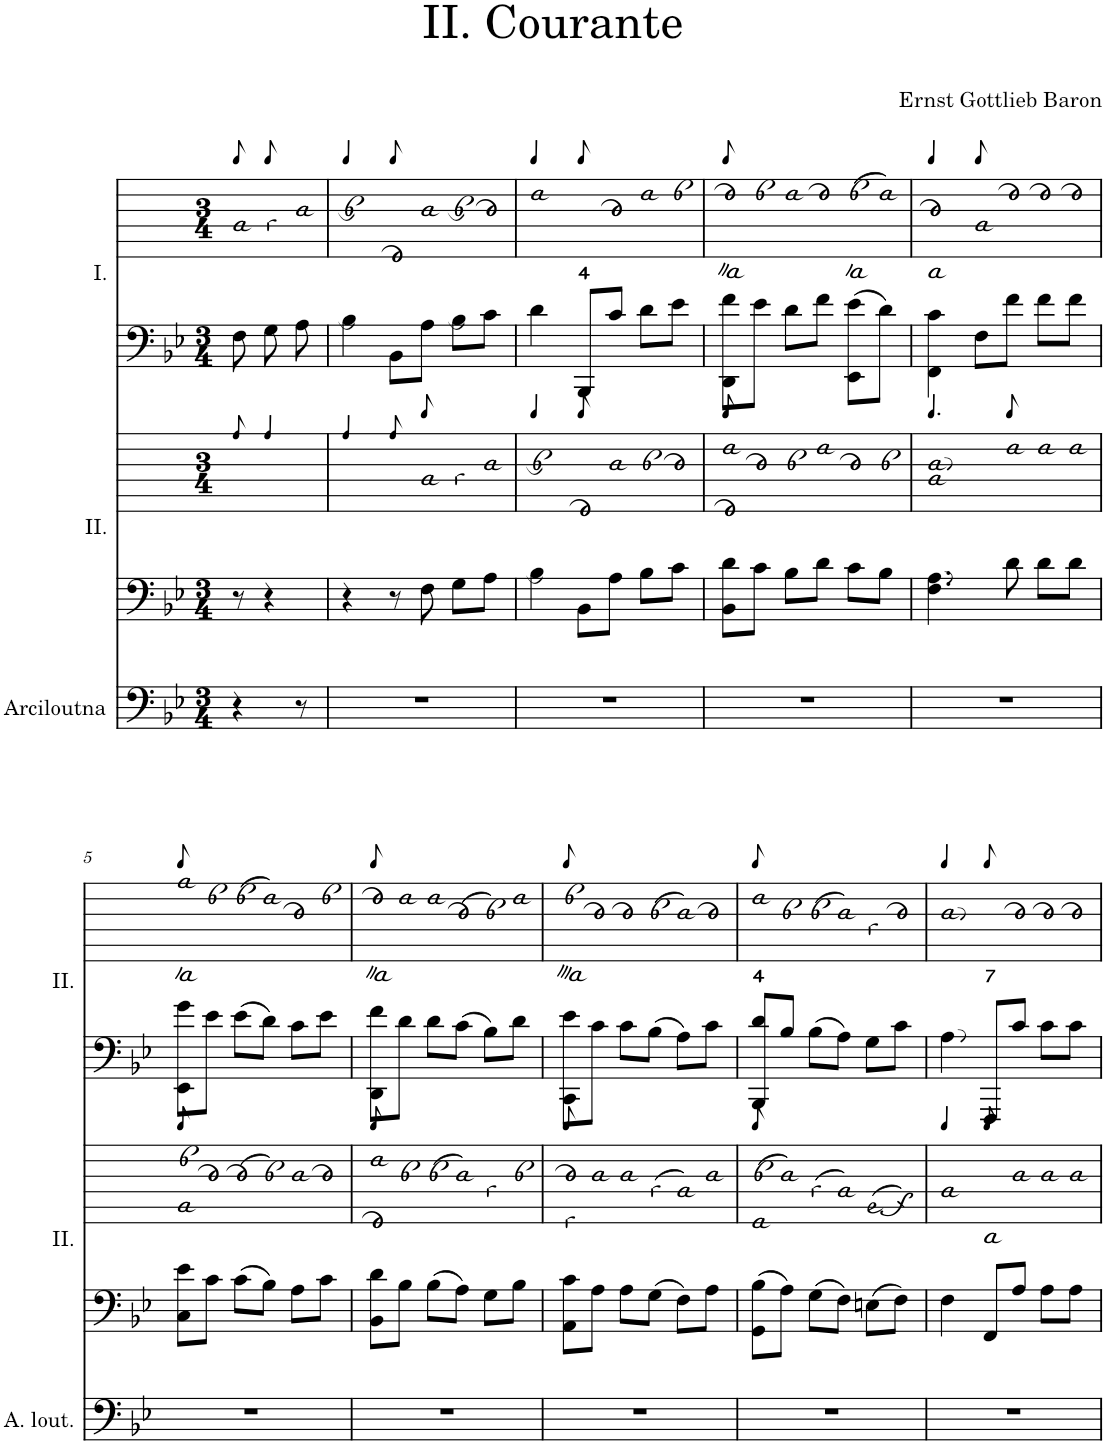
**kern	**kern	**kern	**kern	**kern
*part3	*part2	*part2	*part1	*part1
*staff5	*staff4	*staff3	*staff2	*staff1
*I"Arciloutna	*I"II.	*	*I"I.	*
*I'A. lout.	*I'II.	*	*	*
*	*	*stria6	*	*stria6
*clefF4	*clefF4	*	*clefF4	*
*k[b-e-]	*k[b-e-]	*k[b-e-]	*k[b-e-]	*k[b-e-]
*M3/4	*M3/4	*M3/4	*M3/4	*M3/4
=	=	=	=	=
4r	8r	8r	8F\	8F
.	4r	4r	8G\	8GL
8r	.	.	8A\	8AJ
=1	=1	=1	=1	=1
2.r	4r	4r	4B-\	4B-
.	8r	8r	8BB-\L	8BB-L
.	8F\	8F	8A\J	8AJ
.	8G\L	8GL	8B-\L	8B-L
.	8A\J	8AJ	8c\J	8cJ
=2	=2	=2	=2	=2
2.r	4B-\	4B-	4d\	4d
.	8BB-\L	8BB-L	8BBB-/L	8BBB-L
.	8A\J	8AJ	8c/J	8cJ
.	8B-\L	8B-L	8d\L	8dL
.	8c\J	8cJ	8e-\J	8e-J
=3	=3	=3	=3	=3
2.r	8BB-\ 8d\L	8BB-\ 8d\L	8DD\ 8f\L	8DD\ 8f\L
.	8c\J	8cJ	8e-\J	8e-J
.	8B-\L	8B-L	8d\L	8dL
.	8d\J	8dJ	8f\J	8fJ
.	8c\L	8cL	8EE-\ 8e-\L	(8EE-\ 8e-\L
.	8B-\J	8B-J	8d\J	8dJ)
=4	=4	=4	=4	=4
2.r	4.F\ 4.A\	4.F 4.A	4FF\ 4c\	4FF 4c
.	.	.	8F\L	8FL
.	8d\	8d	8f\J	8fJ
.	8d\L	8dL	8f\L	8fL
.	8d\J	8dJ	8f\J	8fJ
!!LO:LB:g=z
=5	=5	=5	=5	=5
2.r	8C\ 8e-\L	8C\ 8e-\L	8EE-\ 8g\L	8EE-\ 8g\L
.	8c\J	8cJ	8e-\J	8e-J
.	8c\L	(8cL	8e-\L	(8e-L
.	8B-\J	8B-J)	8d\J	8dJ)
.	8A\L	8AL	8c\L	8cL
.	8c\J	8cJ	8e-\J	8e-J
=6	=6	=6	=6	=6
2.r	8BB-\ 8d\L	8BB-\ 8d\L	8DD\ 8f\L	8DD\ 8f\L
.	8B-\J	8B-J	8d\J	8dJ
.	8B-\L	(8B-L	8d\L	8dL
.	8A\J	8AJ)	8c\J	(8cJ
.	8G\L	8GL	8B-\L	8B-L)
.	8B-\J	8B-J	8d\J	8dJ
=7	=7	=7	=7	=7
2.r	8AA\ 8c\L	8AA\ 8c\L	8CC\ 8e-\L	8CC\ 8e-\L
.	8A\J	8AJ	8c\J	8cJ
.	8A\L	8AL	8c\L	8cL
.	8G\J	(8GJ	8B-\J	(8B-J
.	8F\L	8FL)	8A\L	8AL)
.	8A\J	8AJ	8c\J	8cJ
=8	=8	=8	=8	=8
2.r	8GG\ 8B-\L	(8GG\ 8B-\L	8BBB-/ 8d/L	8BBB-\ 8d\L
.	8A\J	8AJ)	8B-/J	8B-J
.	8G\L	(8GL	8B-\L	(8B-L
.	8F\J	8FJ)	8A\J	8AJ)
.	8En\L	(8EL	8G\L	8GL
.	8F\J	8FJ)	8c\J	8cJ
=9	=9	=9	=9	=9
2.r	4F\	4F	4A\	4A
.	8FF/L	8FFL	8FFF/L	8FFFL
.	8A/J	8AJ	8c/J	8cJ
.	8A\L	8AL	8c\L	8cL
.	8A\J	8AJ	8c\J	8cJ
=	=	=	=	=
*-	*-	*-	*-	*-
